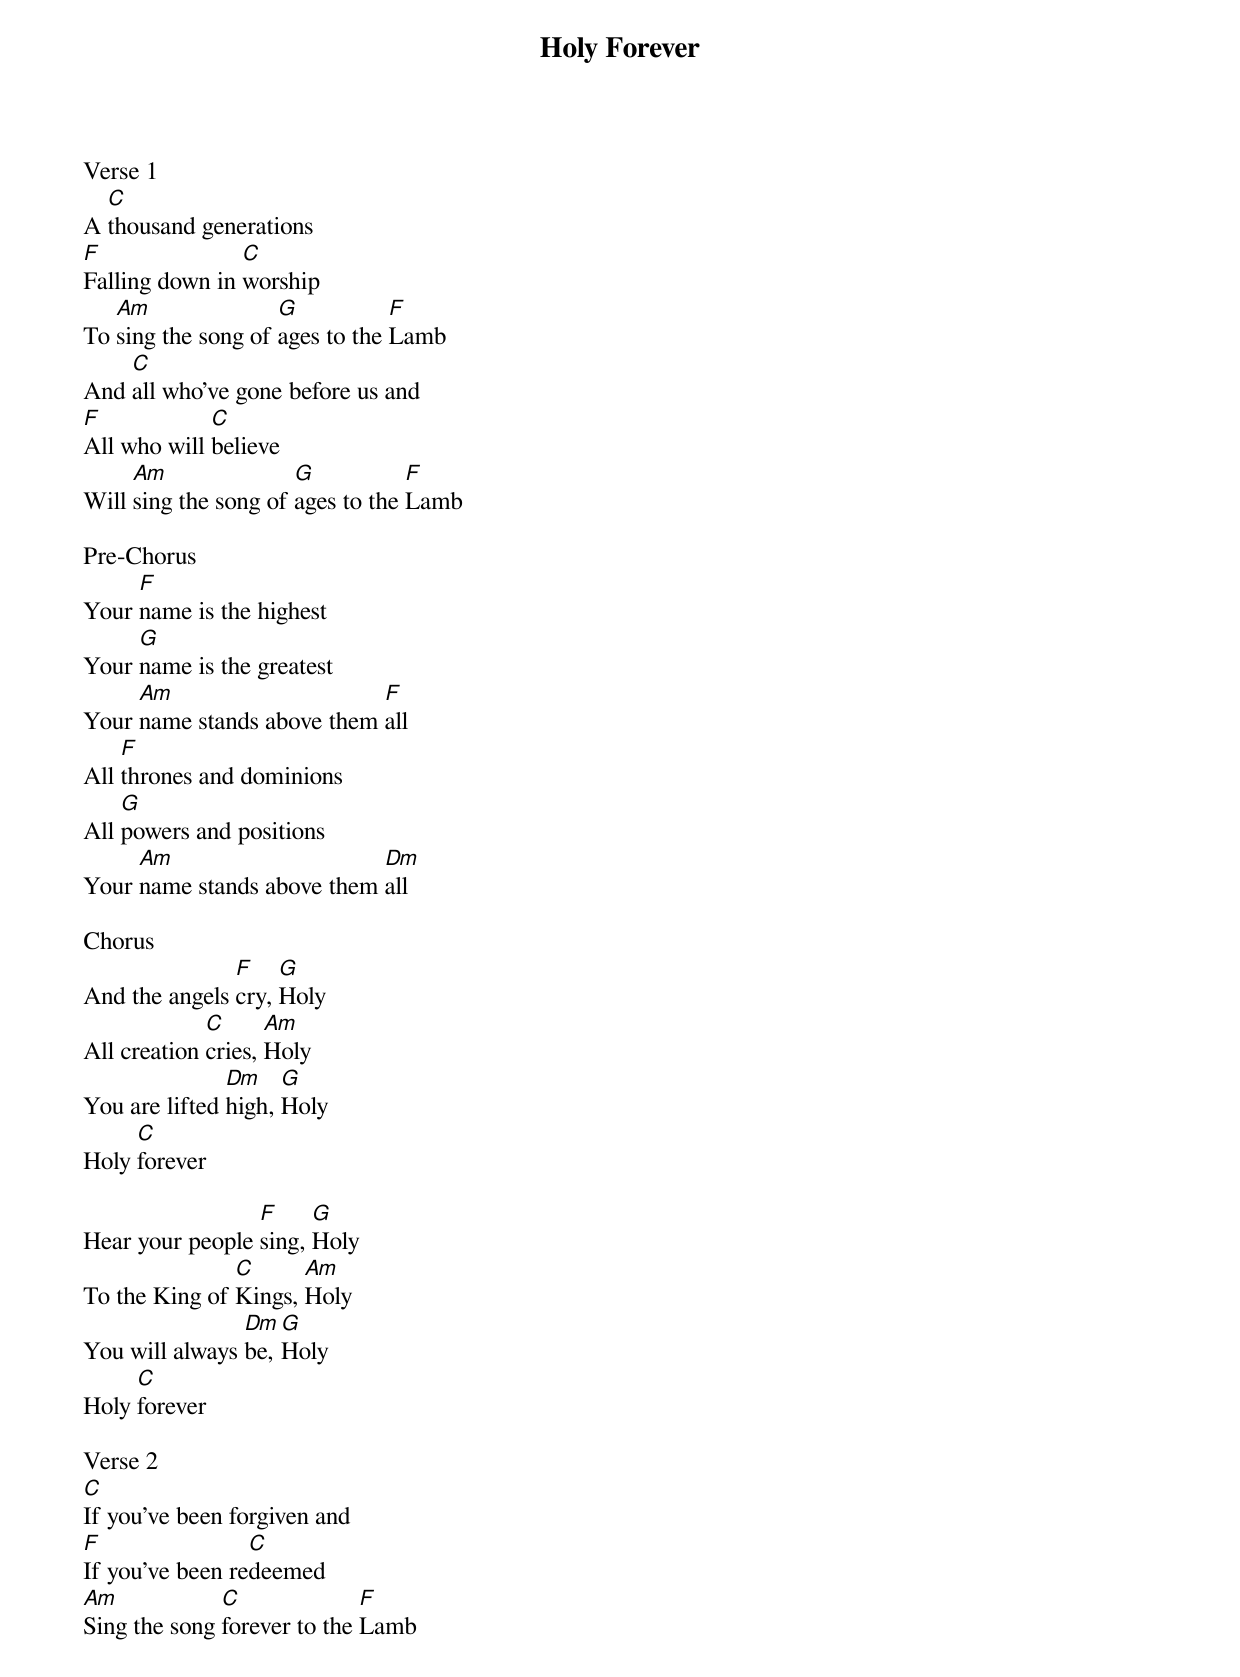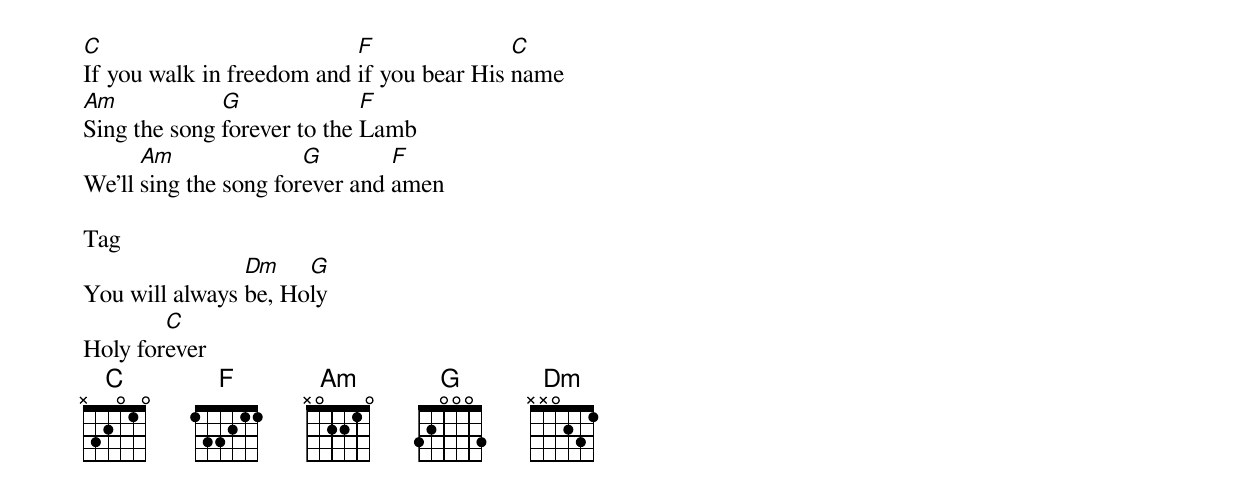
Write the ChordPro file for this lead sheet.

{title: Holy Forever}
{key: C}
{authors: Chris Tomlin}
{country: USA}
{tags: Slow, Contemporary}
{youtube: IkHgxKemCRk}
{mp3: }
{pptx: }

Verse 1
A [C]thousand generations
[F]Falling down in [C]worship
To [Am]sing the song of [G]ages to the [F]Lamb
And [C]all who’ve gone before us and
[F]All who will [C]believe
Will [Am]sing the song of [G]ages to the [F]Lamb

Pre-Chorus
Your [F]name is the highest
Your [G]name is the greatest
Your [Am]name stands above them [F]all
All [F]thrones and dominions
All [G]powers and positions
Your [Am]name stands above them [Dm]all

Chorus
And the angels [F]cry, [G]Holy
All creation [C]cries, [Am]Holy
You are lifted [Dm]high, [G]Holy
Holy [C]forever

Hear your people [F]sing, [G]Holy
To the King of [C]Kings, [Am]Holy
You will always [Dm]be, [G]Holy
Holy [C]forever

Verse 2
[C]If you’ve been forgiven and
[F]If you’ve been re[C]deemed
[Am]Sing the song [C]forever to the [F]Lamb
[C]If you walk in freedom and [F]if you bear His [C]name
[Am]Sing the song [G]forever to the [F]Lamb
We’ll [Am]sing the song for[G]ever and [F]amen

Tag
You will always [Dm]be, Ho[G]ly
Holy for[C]ever
